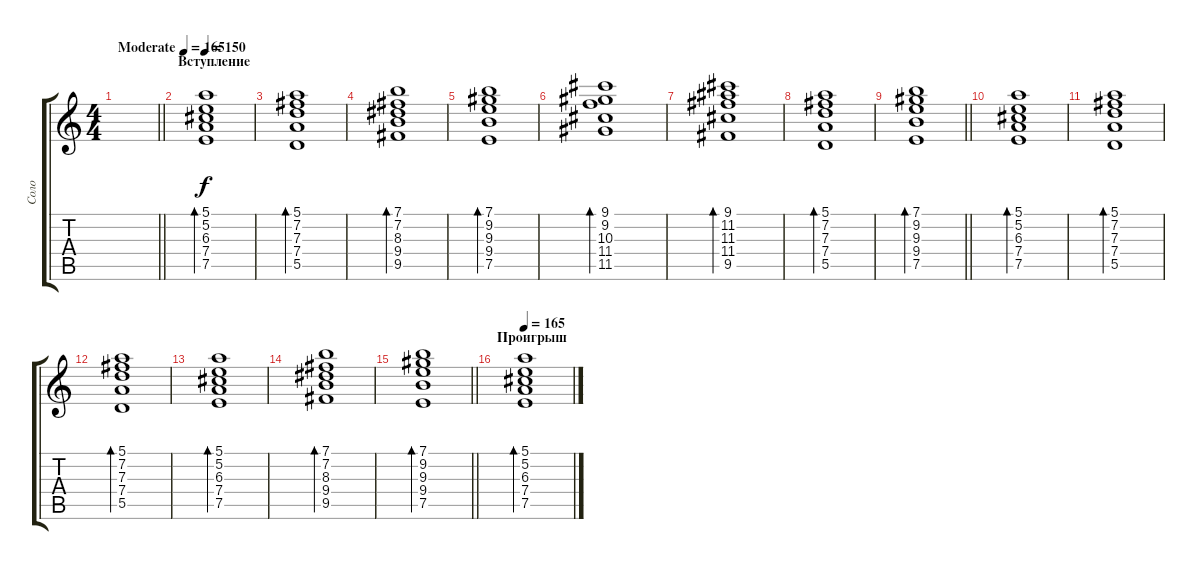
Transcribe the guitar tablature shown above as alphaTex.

\track ("Соло" "Соло") {instrument overdrivenguitar}
\staff {score tabs}
\tuning (E4 B3 G3 D3 A2 E2) {hide}
\ts (4 4)
\tempo (165 "Moderate")
\clef g2
\barLineRight lightlight
\ks c
|
\section ("" "Вступление")
\tempo 150
(5.1 5.2 6.3 7.4 7.5).1{bd 240 instrument electricguitarclean} |
(5.1 7.2 7.3 7.4 5.5).1{bd 240} |
(7.1 7.2 8.3 9.4 9.5).1{bd 240} |
(7.1 9.2 9.3 9.4 7.5).1{bd 240} |
(9.1 9.2 10.3 11.4 11.5).1{bd 240} |
(9.1 11.2 11.3 11.4 9.5).1{bd 240} |
(5.1 7.2 7.3 7.4 5.5).1{bd 240} |
\barLineRight lightlight
(7.1 9.2 9.3 9.4 7.5).1{bd 240} |
\section ("" " ")
(5.1 5.2 6.3 7.4 7.5).1{bd 240} |
(5.1 7.2 7.3 7.4 5.5).1{bd 240} |
(5.1 7.2 7.3 7.4 5.5).1{bd 240} |
(5.1 5.2 6.3 7.4 7.5).1{bd 240} |
(7.1 7.2 8.3 9.4 9.5).1{bd 240} |
\barLineRight lightlight
(7.1 9.2 9.3 9.4 7.5).1{bd 240} |
\section ("" "Проигрыш")
\tempo 165
(5.1 5.2 6.3 7.4 7.5).1{bd 240}
